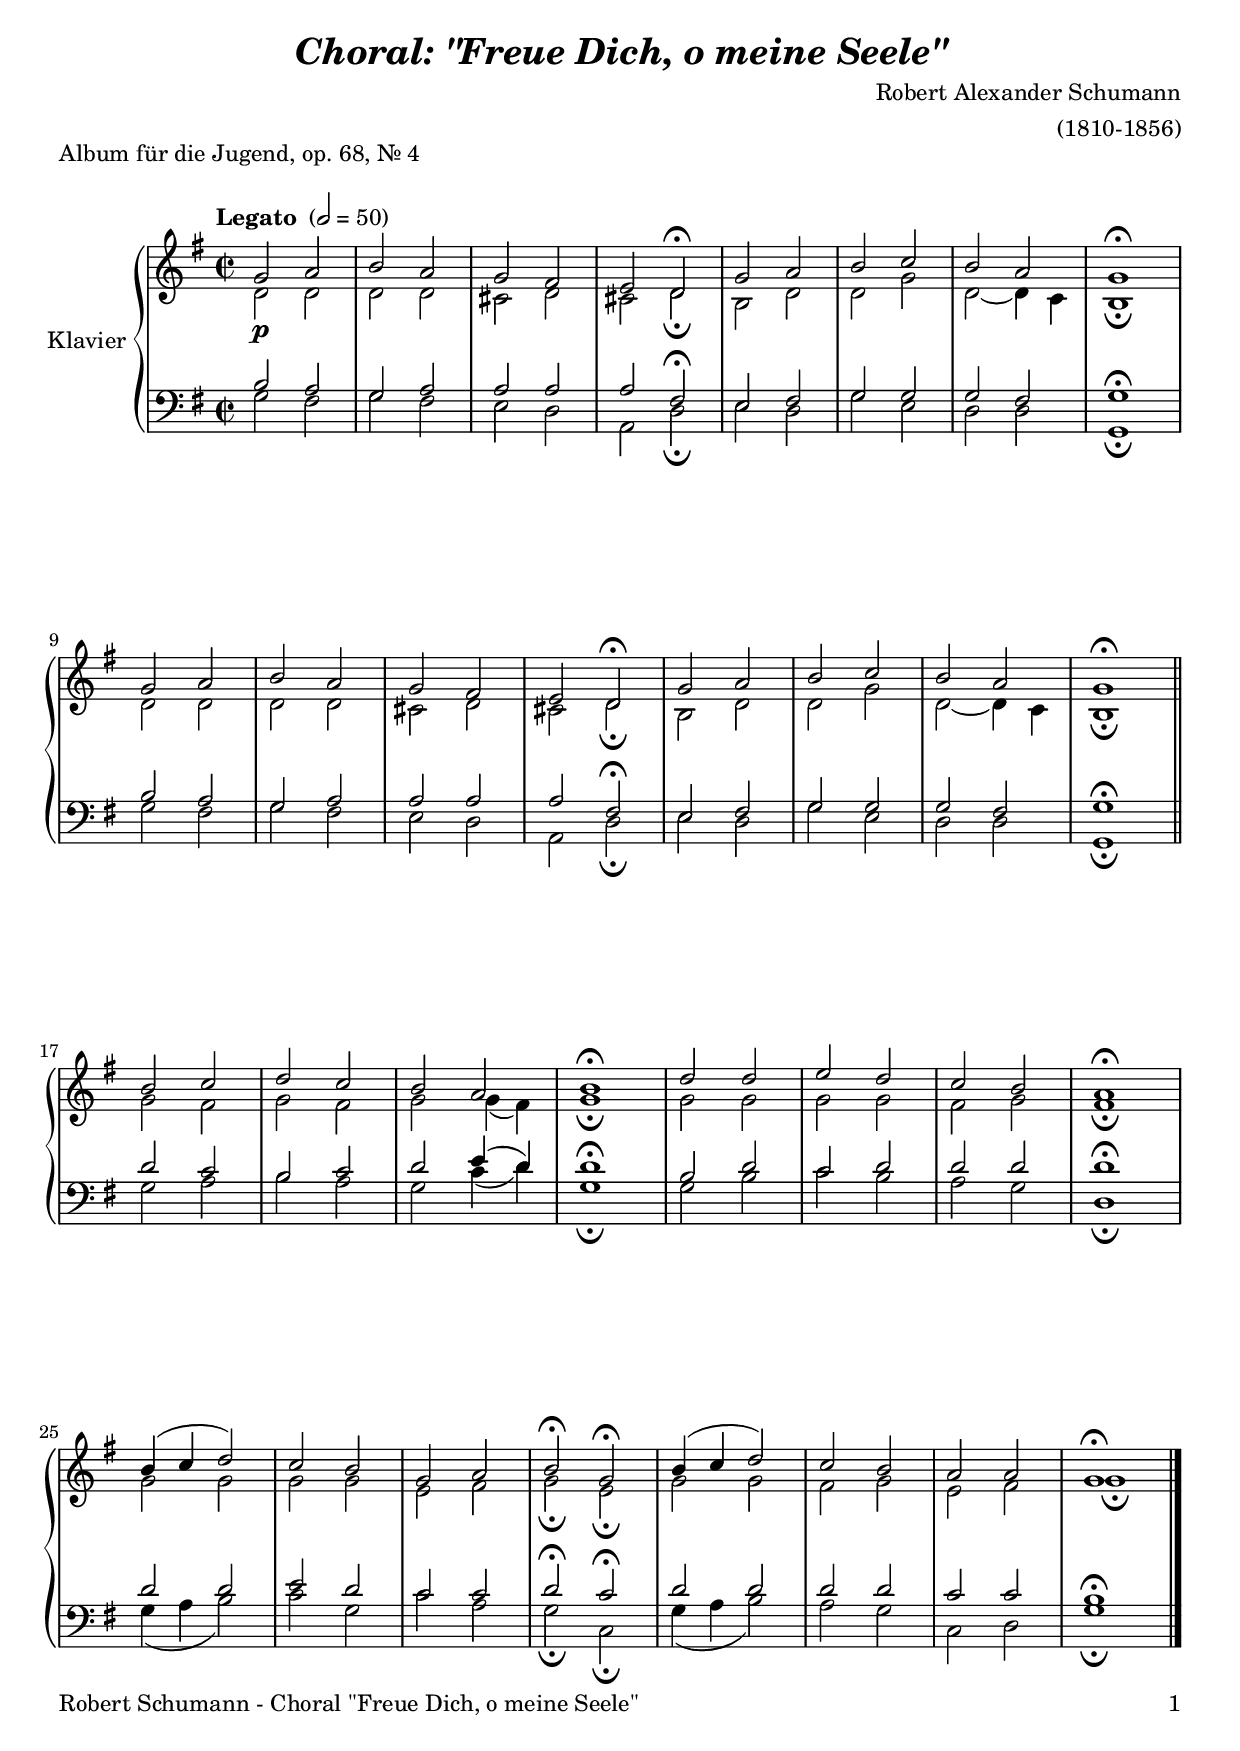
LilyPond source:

\version "2.24.1"
\include "deutsch.ly"

#(set-global-staff-size 20)

\header {
  title       = \markup \bold \italic "Choral: \"Freue Dich, o meine Seele\""
  composer    = "Robert Alexander Schumann"
  arranger    = "(1810-1856)"
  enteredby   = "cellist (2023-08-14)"
  piece       = "Album für die Jugend, op. 68, Nr. 4"
}

voiceconsts = {
  \key g \major
  \time 2/2
  % \numericTimeSignature
  \compressEmptyMeasures
  % Set default beaming for all staves
  \set Timing.beamExceptions = #'()
  \set Timing.baseMoment     = #(ly:make-moment 1 4)
  \set Timing.beatStructure  = #'(1 1 1)
  \tempo "Legato " 2=50
}

% mikl = "bright acoustic"
mikl = "church organ"

va = \relative c'' {
  \voiceconsts

  g2 a
  h a
  g fis
  e d\fermata
  g a
  h c
  h a
  g1\fermata

  g2 a
  h a
  g fis
  e d\fermata
  g a
  h c
  h a
  g1\fermata \bar "||"

  h2 c
  d c
  h a
  h1\fermata
  d2 d
  e d
  c h
  a1\fermata

  h4( c d2)
  c h
  g a
  h\fermata g\fermata
  h4( c d2)
  c h
  a a
  g1\fermata \bar "|."
}

vb = \relative c' {
  \voiceconsts

  d2\p d
  d d
  cis d
  cis d\fermata
  h d
  d g
  d~ d4 c
  h1\fermata

  d2 d
  d d
  cis d
  cis d\fermata
  h d
  d g
  d~ d4 c
  h1\fermata \bar "||"

  g'2 fis
  g fis
  g g4( fis)
  g1\fermata
  g2 g
  g g
  fis g
  fis1\fermata

  g2 g
  g g
  e fis
  g\fermata e\fermata
  g g
  fis g
  e fis
  g1\fermata \bar "|."
}

vc = \relative c' {
  \voiceconsts
  \clef "bass"

  h2 a
  g a
  a a
  a fis\fermata
  e fis
  g g
  g fis
  g1\fermata

  h2 a
  g a
  a a
  a fis\fermata
  e fis
  g g
  g fis
  g1\fermata \bar "||"

  d'2 c
  h c
  d e4( d)
  d1\fermata
  h2 d
  c d
  d d
  d1\fermata

  d2 d
  e d
  c c
  d\fermata c\fermata
  d d
  d d
  c c
  h1\fermata \bar "|."
}

\include "v4.ily"

music = \new PianoStaff <<
  \set PianoStaff.midiInstrument = \mikl
  \set PianoStaff.instrumentName = \markup \center-column { "Klavier" }
  <<
    \new Staff {
      \transpose g g { << \va \\ \vb >> }
    }
%    \new Dynamics \vdy
    \new Staff {
      \transpose g g { << \vc \\ \vd >> }
    }
  >>  
>>

\book {
   \paper {
    print-page-number = ##t
    print-first-page-number = ##t
    ragged-last-bottom = ##f
    oddHeaderMarkup = \markup \null
    evenHeaderMarkup = \markup \null
    oddFooterMarkup = \markup {
      \fill-line {
        \if \should-print-page-number
        "Robert Schumann - Choral \"Freue Dich, o meine Seele\"" \fromproperty #'page:page-number-string
      }
    }
    evenFooterMarkup = \oddFooterMarkup
  } \score {
    \music
    \layout {}
  }

  \score {
    \unfoldRepeats \music

    \midi {
      \context {
        \Score
      }
    }
  }
}
